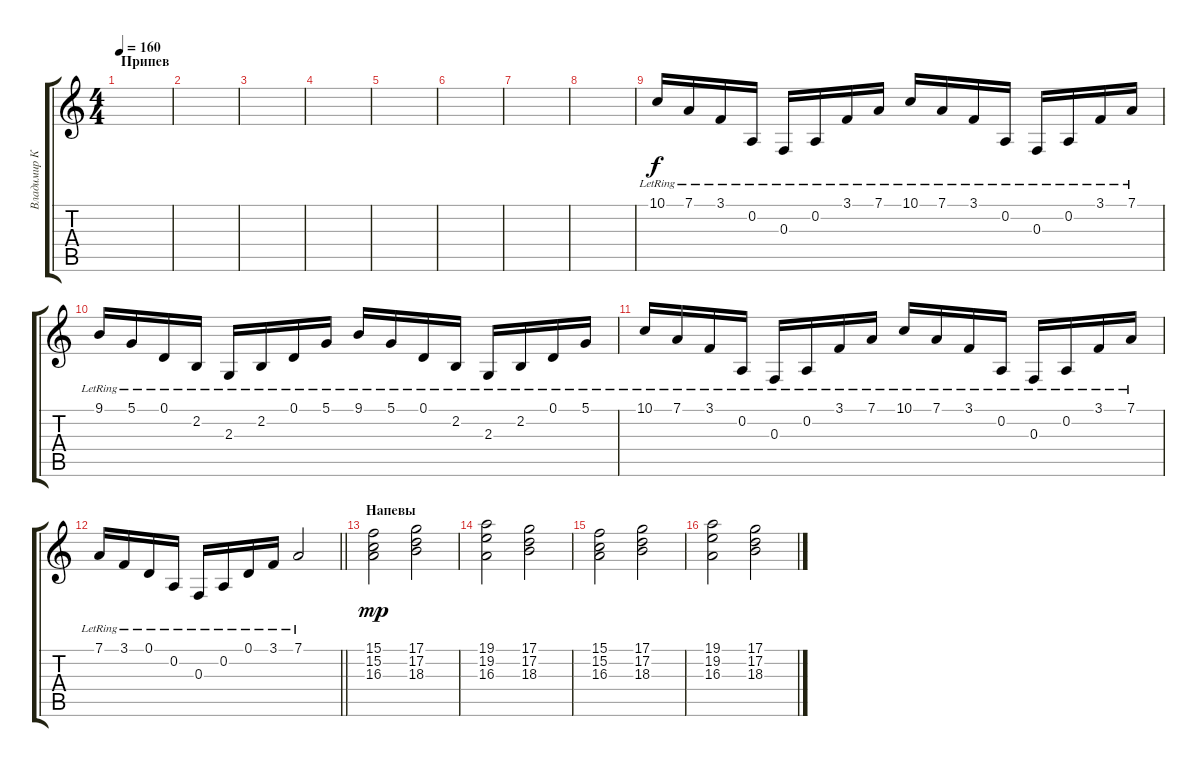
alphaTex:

\track ("Владимир Капырин" "Владимир К") {instrument harpsichord}
\staff {score tabs}
\tuning (D4 A3 F3 C3 G2 D2) {hide}
\ts (4 4)
\section ("" "Припев")
\tempo 160
\clef g2
\ks c
|
|
|
|
|
|
|
|
10.1{lr}.16{dy f} 7.1{lr}.16 3.1{lr}.16 0.2{lr}.16 0.3{lr}.16 0.2{lr}.16 3.1{lr}.16 7.1{lr}.16 10.1{lr}.16 7.1{lr}.16 3.1{lr}.16 0.2{lr}.16 0.3{lr}.16 0.2{lr}.16 3.1{lr}.16 7.1{lr}.16 |
9.1{lr}.16 5.1{lr}.16 0.1{lr}.16 2.2{lr}.16 2.3{lr}.16 2.2{lr}.16 0.1{lr}.16 5.1{lr}.16 9.1{lr}.16 5.1{lr}.16 0.1{lr}.16 2.2{lr}.16 2.3{lr}.16 2.2{lr}.16 0.1{lr}.16 5.1{lr}.16 |
10.1{lr}.16 7.1{lr}.16 3.1{lr}.16 0.2{lr}.16 0.3{lr}.16 0.2{lr}.16 3.1{lr}.16 7.1{lr}.16 10.1{lr}.16 7.1{lr}.16 3.1{lr}.16 0.2{lr}.16 0.3{lr}.16 0.2{lr}.16 3.1{lr}.16 7.1{lr}.16 |
\barLineRight lightlight
7.1{lr}.16 3.1{lr}.16 0.1{lr}.16 0.2{lr}.16 0.3{lr}.16 0.2{lr}.16 0.1{lr}.16 3.1{lr}.16 7.1{lr}.2 |
\section ("" "Напевы")
(15.1 15.2 16.3).2{dy mp instrument churchorgan} (17.1 17.2 18.3).2 |
(19.1 19.2 16.3).2 (17.1 17.2 18.3).2 |
(15.1 15.2 16.3).2 (17.1 17.2 18.3).2 |
(19.1 19.2 16.3).2 (17.1 17.2 18.3).2
